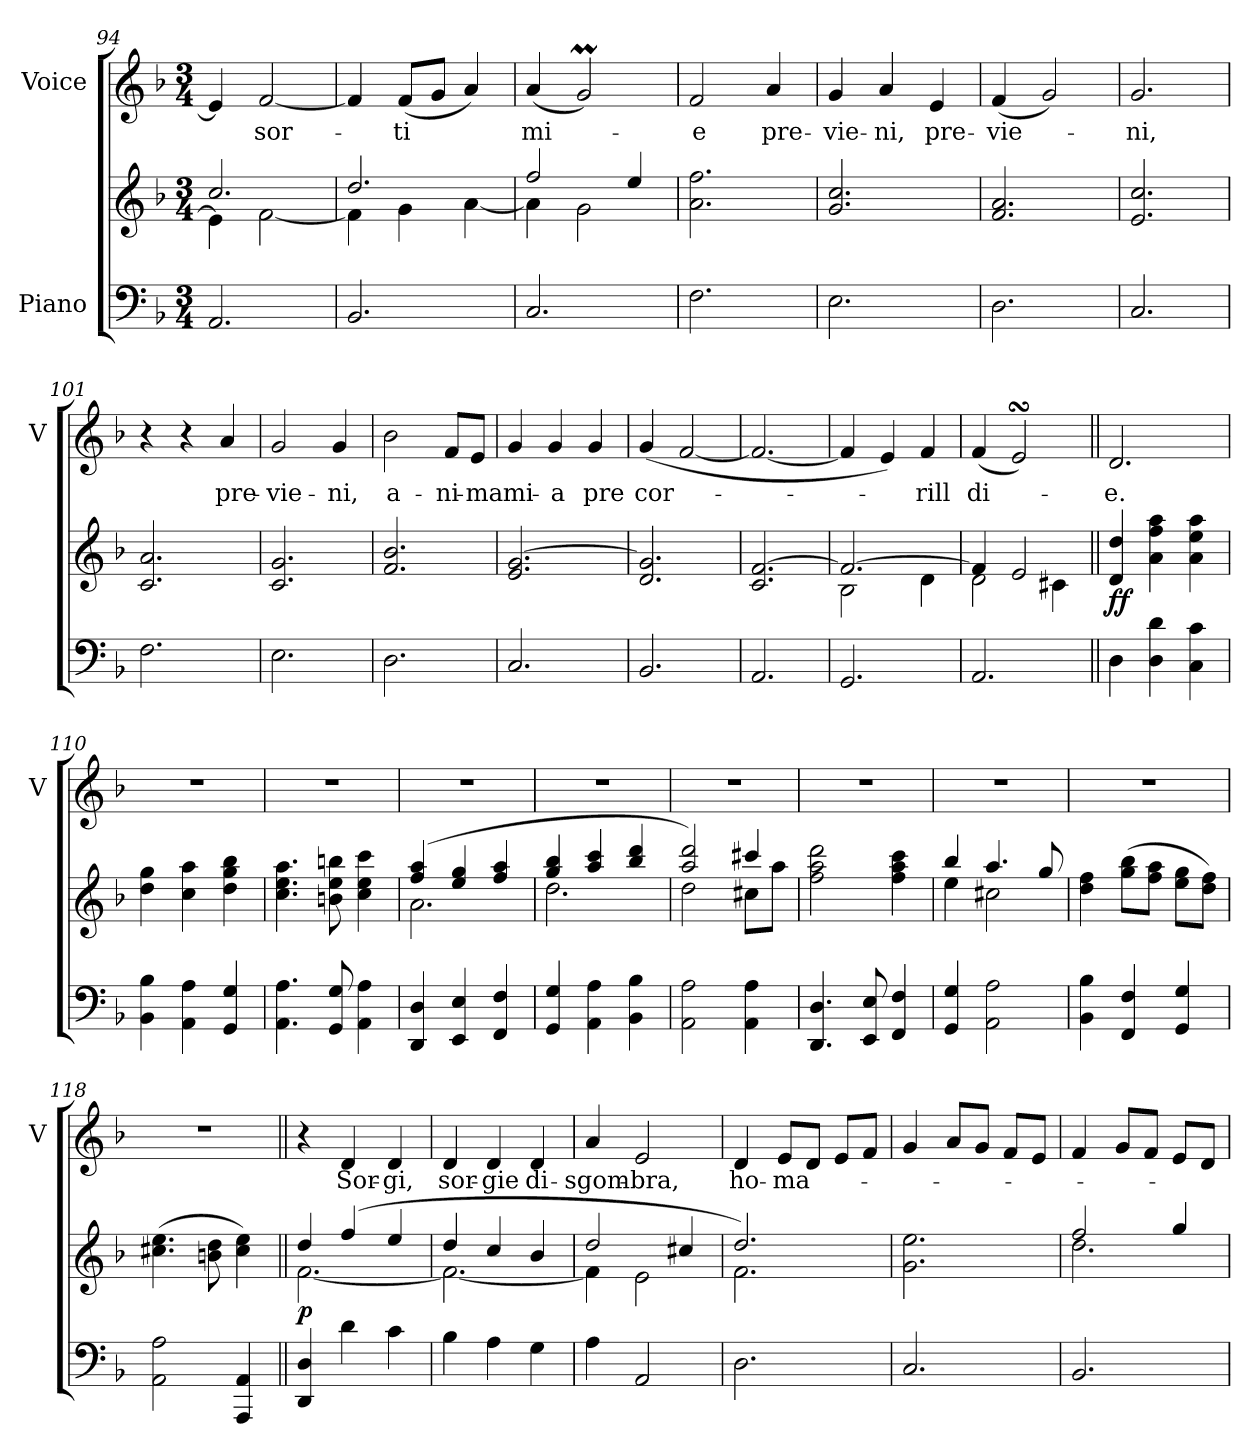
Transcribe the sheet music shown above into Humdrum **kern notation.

**kern	**kern	**dynam	**kern	**text
*part2	*part2	*part2	*part1	*part1
*staff3	*staff2	*staff2/3	*staff1	*staff1
*I"Piano	*	*	*I"Voice	*
*	*	*	*I'V	*
*clefF4	*clefG2	*	*clefG2	*
*ITrd1c1	*ITrd1c1	*	*ITrd1c1	*
*k[f#c#g#d#]	*k[f#c#g#d#]	*	*k[f#c#g#d#]	*
*M3/4	*M3/4	*	*M3/4	*
=94	=94	=94	=94	=94
*	*^	*	*	*
2.GG#/	2.b/	4d#\]	.	4d#/]	.
.	.	[2e\	.	[2e/	sor-
=95	=95	=95	=95	=95	=95
2.AA/	2.cc#/	4e\]	.	4e/]	.
.	.	4f#\	.	(8e/L	-ti
.	.	.	.	8f#/J	.
.	.	[4g#\	.	4g#/)	.
=96	=96	=96	=96	=96	=96
2.BB/	2ee/	4g#\]	.	(4g#/	mi-
.	.	2f#\	.	2f#M/)	.
.	4dd#/	.	.	.	.
*	*v	*v	*	*	*
=97	=97	=97	=97	=97
2.E\	2.g#\ 2.ee\	.	2e/	-e
.	.	.	4g#/	pre-
=98	=98	=98	=98	=98
2.D#\	2.f#/ 2.b/	.	4f#/	-vie-
.	.	.	4g#/	-ni,
.	.	.	4d#/	pre-
=99	=99	=99	=99	=99
2.C#\	2.e/ 2.g#/	.	(4e/	-vie-
.	.	.	2f#/)	.
=100	=100	=100	=100	=100
2.BB/	2.d#/ 2.b/	.	2.f#/	-ni,
=101	=101	=101	=101	=101
2.E\	2.B/ 2.g#/	.	4r	.
.	.	.	4r	.
.	.	.	4g#/	pre-
=102	=102	=102	=102	=102
2.D#\	2.B/ 2.f#/	.	2f#/	-vie-
.	.	.	4f#/	-ni,
!!LO:PB:g=z
=103	=103	=103	=103	=103
2.C#\	2.e/ 2.a/	.	2a\	a-
.	.	.	8e/L	-ni-
.	.	.	8d#/J	-ma
=104	=104	=104	=104	=104
2.BB/	2.d#/ [2.f#/	.	4f#/	mi-
.	.	.	4f#/	-a
.	.	.	4f#/	pre
=105	=105	=105	=105	=105
2.AA/	2.c#/ 2.f#/]	.	(4f#/	cor-
.	.	.	[2e/	.
=106	=106	=106	=106	=106
2.GG#/	2.B/ [2.e/	.	2.e/_	.
=107	=107	=107	=107	=107
*	*^	*	*	*
2.FF#/	2.e/_	2A\	.	4e/]	.
.	.	.	.	4d#/)	.
.	.	4c#\	.	4e/	-rill
=108	=108	=108	=108	=108	=108
2.GG#/	4e/]	2c#\	.	(4e/	di-
.	2d#/	.	.	2d#sSsS/)	.
.	.	4B#X\	.	.	.
=109||	=109||	=109||	=109||	=109||	=109||
!	!	!	!LO:DY:b	!	!
!	!	!	!LO:DY:n=1:b	!	!
*	*v	*v	*	*	*
4C#\	4c#/ 4cc#/	f f	2.c#/	-e.
4C#\ 4c#\	4g#\ 4ee\ 4gg#\	.	.	.
4BB\ 4B\	4g#\ 4dd#\ 4gg#\	.	.	.
=110	=110	=110	=110	=110
4AA\ 4A\	4cc#\ 4ff#\	.	2.r	.
4GG#\ 4G#\	4b\ 4gg#\	.	.	.
4FF#/ 4F#/	4cc#\ 4ff#\ 4aa\	.	.	.
=111	=111	=111	=111	=111
4.GG#\ 4.G#\	4.b\ 4.dd#\ 4.gg#\	.	2.r	.
8FF#/ 8F#/	8a#X\ 8dd#\ 8aa#X\	.	.	.
4GG#\ 4G#\	4b\ 4dd#\ 4bb\	.	.	.
!!LO:LB:g=z
=112	=112	=112	=112	=112
*	*^	*	*	*
4CC#/ 4C#/	(4ee/ 4gg#/	2.g#\	.	2.r	.
4DD#/ 4D#/	4dd#/ 4ff#/	.	.	.	.
4EE/ 4E/	4ee/ 4gg#/	.	.	.	.
=113	=113	=113	=113	=113	=113
4FF#/ 4F#/	4ff#/ 4aa/	2.cc#\	.	2.r	.
4GG#\ 4G#\	4gg#/ 4bb/	.	.	.	.
4AA\ 4A\	4aa/ 4ccc#/	.	.	.	.
=114	=114	=114	=114	=114	=114
2GG#\ 2G#\	2gg#/ 2ccc#/)	2cc#\	.	2.r	.
4GG#\ 4G#\	4bb#X/	8b#X\L	.	.	.
.	.	8gg#\J	.	.	.
*	*v	*v	*	*	*
=115	=115	=115	=115	=115
4.CC#/ 4.C#/	2ee\ 2gg#\ 2ccc#\	.	2.r	.
8DD#/ 8D#/	.	.	.	.
4EE/ 4E/	4ee\ 4gg#\ 4bb\	.	.	.
=116	=116	=116	=116	=116
*	*^	*	*	*
4FF#/ 4F#/	4aa/	4dd#\	.	2.r	.
2GG#\ 2G#\	4.gg#/	2b#X\	.	.	.
.	8ff#/	.	.	.	.
*	*v	*v	*	*	*
=117	=117	=117	=117	=117
4AA\ 4A\	4cc#\ 4ee\	.	2.r	.
4EE/ 4E/	(8ff#\ 8aa\L	.	.	.
.	8ee\ 8gg#\J	.	.	.
4FF#/ 4F#/	8dd#\ 8ff#\L	.	.	.
.	8cc#\ 8ee\J)	.	.	.
=118	=118	=118	=118	=118
2GG#\ 2G#\	(4.b#X\ 4.dd#\	.	2.r	.
.	8a#X\ 8cc#\	.	.	.
4GGG#/ 4GG#/	4b#\ 4dd#\)	.	.	.
=119||	=119||	=119||	=119||	=119||
*	*^	*	*	*
!	!	!	!LO:DY:b	!	!
4CC#/ 4C#/	4cc#/	[2.e\	p	4r	.
4c#\	(4ee/	.	.	4c#/	Sor-
4B\	4dd#/	.	.	4c#/	-gi,
!!LO:LB:g=z
=120	=120	=120	=120	=120	=120
4A\	4cc#/	2.e\_	.	4c#/	sor-
4G#\	4b/	.	.	4c#/	-gie
4F#\	4a/	.	.	4c#/	di-
=121	=121	=121	=121	=121	=121
4G#\	2cc#/	4e\]	.	4g#/	-sgom-
2GG#/	.	2d#\	.	2d#/	-bra,
.	4b#X/	.	.	.	.
=122	=122	=122	=122	=122	=122
2.C#\	2.cc#/)	2.e\	.	4c#/	ho-
.	.	.	.	8d#/L	-ma-
.	.	.	.	8c#/J	.
.	.	.	.	8d#/L	.
.	.	.	.	8e/J	.
*	*v	*v	*	*	*
=123	=123	=123	=123	=123
2.BB/	2.f#\ 2.dd#\	.	4f#/	.
.	.	.	8g#/L	.
.	.	.	8f#/J	.
.	.	.	8e/L	.
.	.	.	8d#/J	.
=124	=124	=124	=124	=124
*	*^	*	*	*
2.AA/	2ee/	2.cc#\	.	4e/	.
.	.	.	.	8f#/L	.
.	.	.	.	8e/J	.
.	4ff#/	.	.	8d#/L	.
.	.	.	.	8c#/J	.
*	*v	*v	*	*	*
=	=	=	=	=
*-	*-	*-	*-	*-
